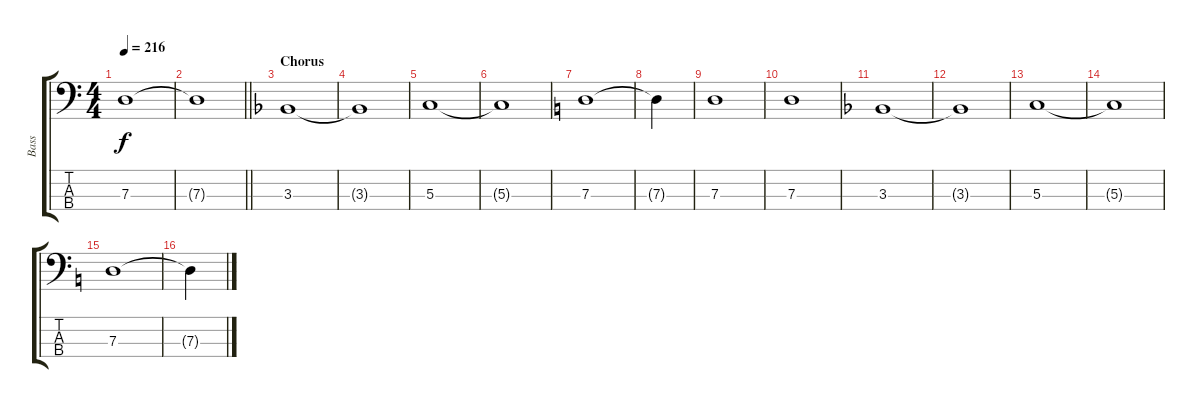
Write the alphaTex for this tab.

\track ("Bass" "Bass") {instrument electricbasspick}
\staff {score tabs}
\tuning (F2 C2 G1 D1) {hide}
\ts (4 4)
\tempo 216
\clef f4
\ks c
7.3.1{dy f} |
\barLineRight lightlight
7.3{t}.1 |
\section ("" "Chorus")
\ks f
3.3.1 |
3.3{t}.1 |
5.3.1 |
5.3{t}.1 |
\ks c
7.3.1 |
7.3{t}.4 |
7.3.1 |
7.3.1 |
\ks f
3.3.1 |
3.3{t}.1 |
5.3.1 |
5.3{t}.1 |
\ks c
7.3.1 |
7.3{t}.4
